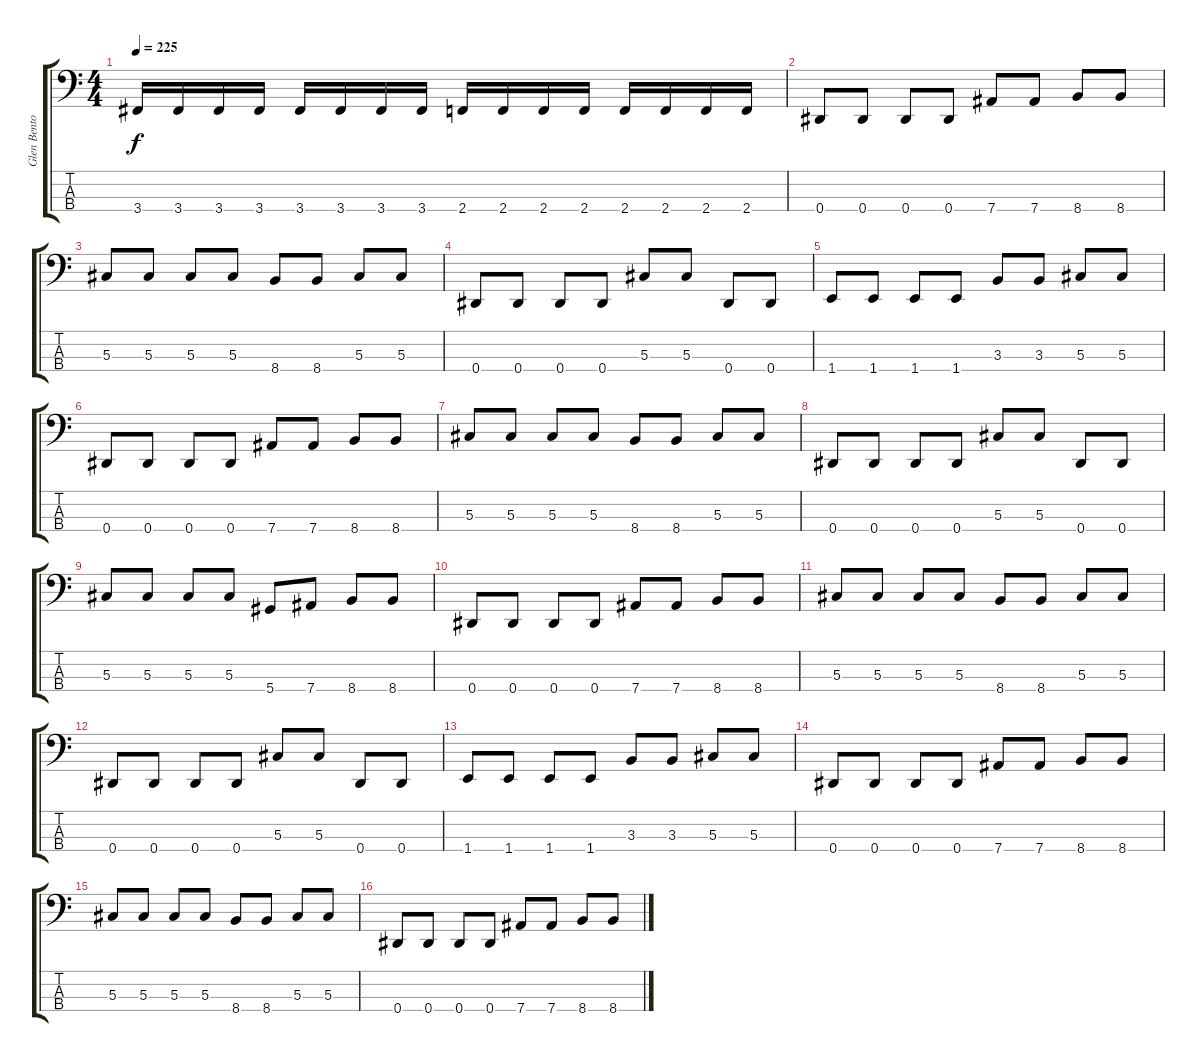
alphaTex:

\track ("Glen Benton" "Glen Bento") {instrument electricbasspick}
\staff {score tabs}
\tuning (Gb2 Db2 Ab1 Eb1) {hide}
\ts (4 4)
\tempo 225
\clef f4
\ks c
3.4.16{dy f} 3.4.16 3.4.16 3.4.16 3.4.16 3.4.16 3.4.16 3.4.16 2.4.16 2.4.16 2.4.16 2.4.16 2.4.16 2.4.16 2.4.16 2.4.16 |
0.4.8 0.4.8 0.4.8 0.4.8 7.4.8 7.4.8 8.4.8 8.4.8 |
5.3.8 5.3.8 5.3.8 5.3.8 8.4.8 8.4.8 5.3.8 5.3.8 |
0.4.8 0.4.8 0.4.8 0.4.8 5.3.8 5.3.8 0.4.8 0.4.8 |
1.4.8 1.4.8 1.4.8 1.4.8 3.3.8 3.3.8 5.3.8 5.3.8 |
0.4.8 0.4.8 0.4.8 0.4.8 7.4.8 7.4.8 8.4.8 8.4.8 |
5.3.8 5.3.8 5.3.8 5.3.8 8.4.8 8.4.8 5.3.8 5.3.8 |
0.4.8 0.4.8 0.4.8 0.4.8 5.3.8 5.3.8 0.4.8 0.4.8 |
5.3.8 5.3.8 5.3.8 5.3.8 5.4.8 7.4.8 8.4.8 8.4.8 |
0.4.8 0.4.8 0.4.8 0.4.8 7.4.8 7.4.8 8.4.8 8.4.8 |
5.3.8 5.3.8 5.3.8 5.3.8 8.4.8 8.4.8 5.3.8 5.3.8 |
0.4.8 0.4.8 0.4.8 0.4.8 5.3.8 5.3.8 0.4.8 0.4.8 |
1.4.8 1.4.8 1.4.8 1.4.8 3.3.8 3.3.8 5.3.8 5.3.8 |
0.4.8 0.4.8 0.4.8 0.4.8 7.4.8 7.4.8 8.4.8 8.4.8 |
5.3.8 5.3.8 5.3.8 5.3.8 8.4.8 8.4.8 5.3.8 5.3.8 |
0.4.8 0.4.8 0.4.8 0.4.8 7.4.8 7.4.8 8.4.8 8.4.8
